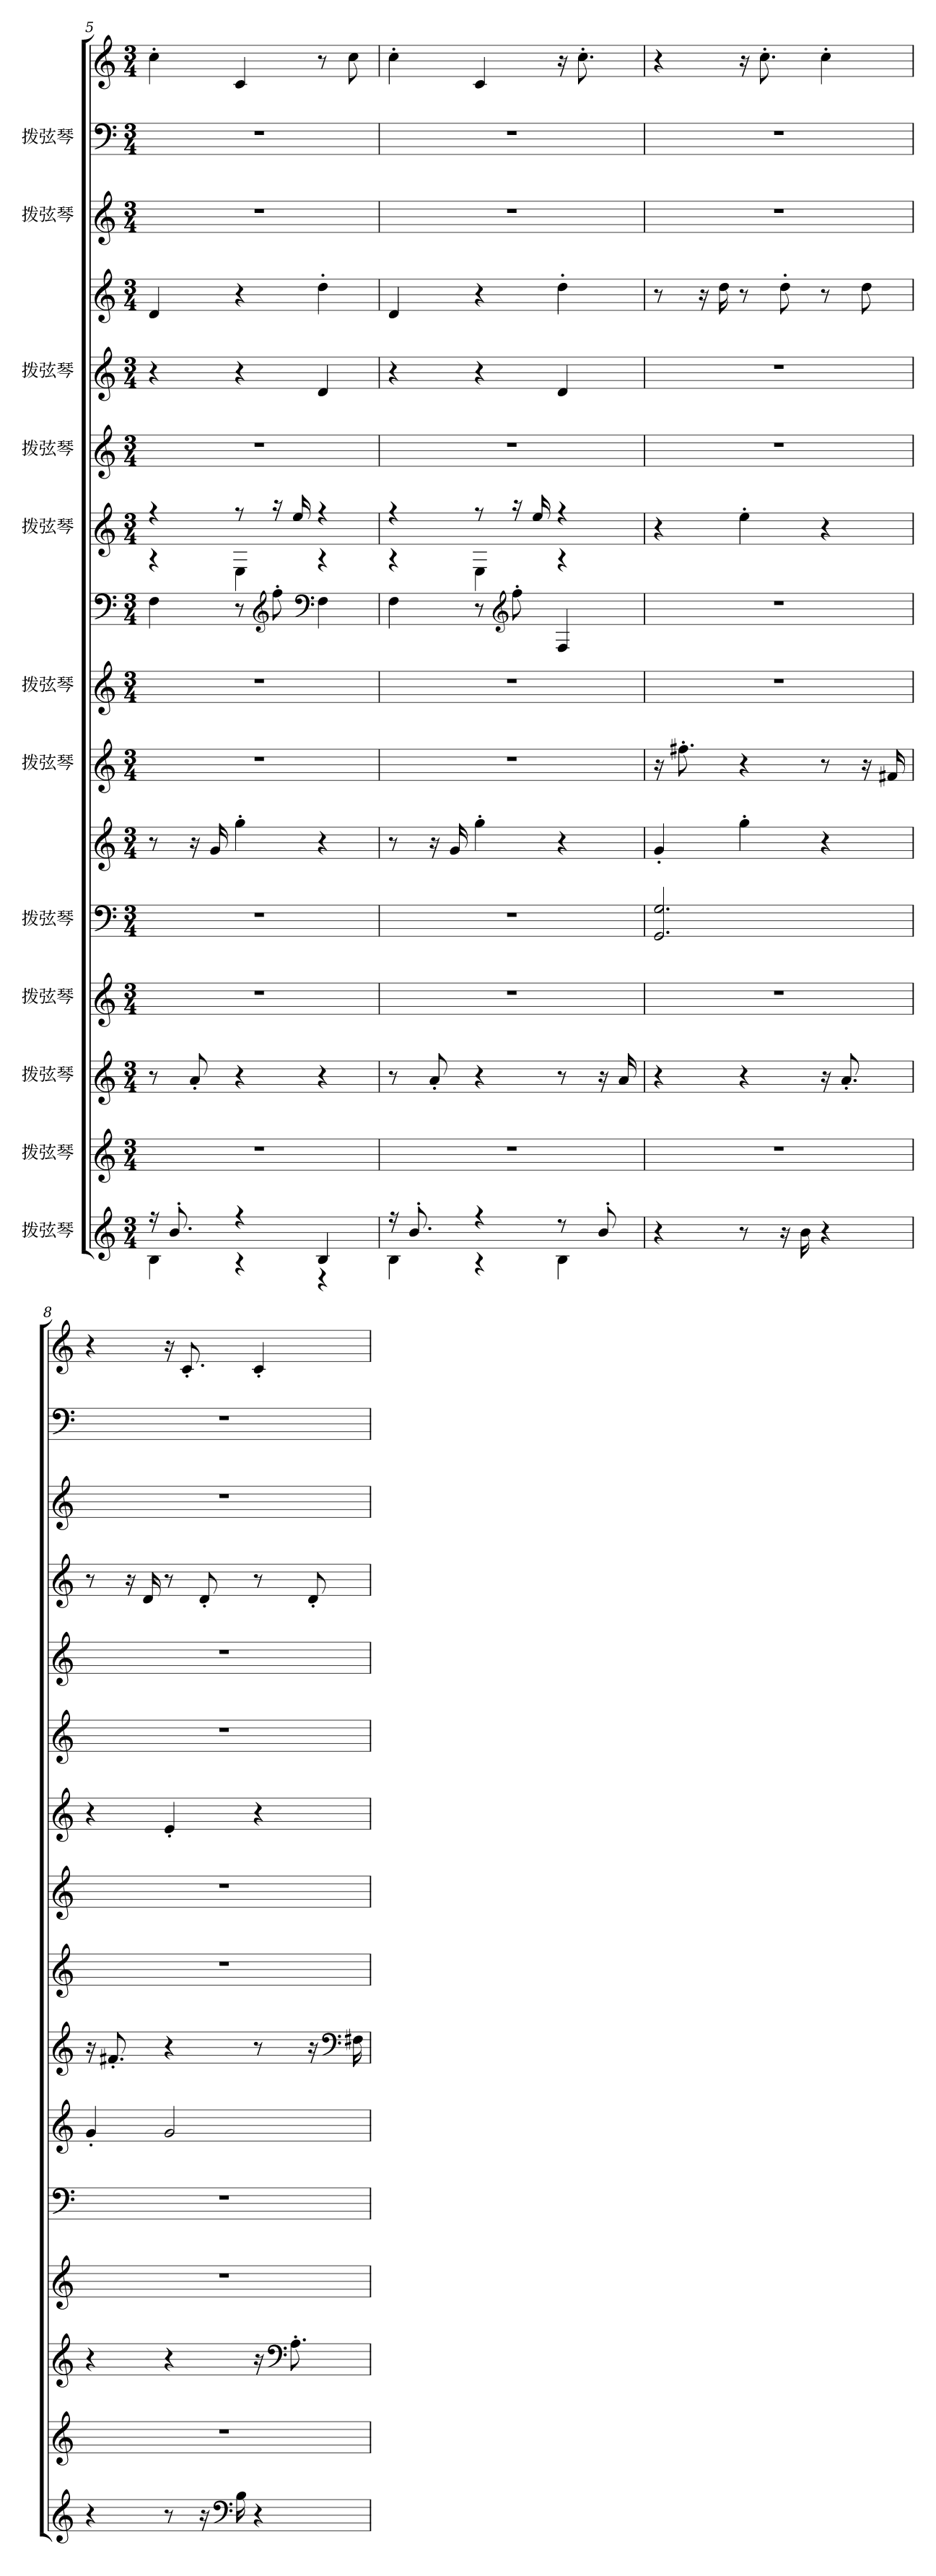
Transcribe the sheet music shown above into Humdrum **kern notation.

**kern	**kern	**kern	**kern	**kern	**kern	**kern	**kern	**kern	**kern	**kern	**kern	**kern	**kern	**kern	**kern
*part12	*part11	*part10	*part9	*part8	*part8	*part7	*part6	*part6	*part5	*part4	*part3	*part3	*part2	*part1	*part1
*staff16	*staff15	*staff14	*staff13	*staff12	*staff11	*staff10	*staff9	*staff8	*staff7	*staff6	*staff5	*staff4	*staff3	*staff2	*staff1
*I"拨弦琴	*I"拨弦琴	*I"拨弦琴	*I"拨弦琴	*I"拨弦琴	*	*I"拨弦琴	*I"拨弦琴	*	*I"拨弦琴	*I"拨弦琴	*I"拨弦琴	*	*I"拨弦琴	*I"拨弦琴	*
*clefG2	*clefG2	*clefG2	*clefG2	*clefF4	*clefG2	*clefG2	*clefG2	*clefF4	*clefG2	*clefG2	*clefG2	*clefG2	*clefG2	*clefF4	*clefG2
*k[]	*k[]	*k[]	*k[]	*k[]	*k[]	*k[]	*k[]	*k[]	*k[]	*k[]	*k[]	*k[]	*k[]	*k[]	*k[]
*M3/4	*M3/4	*M3/4	*M3/4	*M3/4	*M3/4	*M3/4	*M3/4	*M3/4	*M3/4	*M3/4	*M3/4	*M3/4	*M3/4	*M3/4	*M3/4
=5	=5	=5	=5	=5	=5	=5	=5	=5	=5	=5	=5	=5	=5	=5	=5
*^	*	*	*	*	*	*	*	*	*^	*	*	*	*	*	*
16r	4B\	2.r	8r	2.r	2.r	8r	2.r	2.r	4F\	4r	4r	2.r	4r	4d/	2.r	2.r	4cc'\
8.b'/	.	.	.	.	.	.	.	.	.	.	.	.	.	.	.	.	.
.	.	.	8a'/	.	.	16r	.	.	.	.	.	.	.	.	.	.	.
.	.	.	.	.	.	16g/	.	.	.	.	.	.	.	.	.	.	.
4r	4r	.	4r	.	.	4gg'\	.	.	8r	8r	4E\	.	4r	4r	.	.	4c/
*	*	*	*	*	*	*	*	*	*clefG2	*	*	*	*	*	*	*	*
.	.	.	.	.	.	.	.	.	8ff'\	16r	.	.	.	.	.	.	.
.	.	.	.	.	.	.	.	.	.	16ee/	.	.	.	.	.	.	.
*	*	*	*	*	*	*	*	*	*clefF4	*	*	*	*	*	*	*	*
4B/	4r	.	4r	.	.	4r	.	.	4F\	4r	4r	.	4d/	4dd'\	.	.	8r
.	.	.	.	.	.	.	.	.	.	.	.	.	.	.	.	.	8cc\
=6	=6	=6	=6	=6	=6	=6	=6	=6	=6	=6	=6	=6	=6	=6	=6	=6	=6
16r	4B\	2.r	8r	2.r	2.r	8r	2.r	2.r	4F\	4r	4r	2.r	4r	4d/	2.r	2.r	4cc'\
8.b'/	.	.	.	.	.	.	.	.	.	.	.	.	.	.	.	.	.
.	.	.	8a'/	.	.	16r	.	.	.	.	.	.	.	.	.	.	.
.	.	.	.	.	.	16g/	.	.	.	.	.	.	.	.	.	.	.
4r	4r	.	4r	.	.	4gg'\	.	.	8r	8r	4E\	.	4r	4r	.	.	4c/
*	*	*	*	*	*	*	*	*	*clefG2	*	*	*	*	*	*	*	*
.	.	.	.	.	.	.	.	.	8ff'\	16r	.	.	.	.	.	.	.
.	.	.	.	.	.	.	.	.	.	16ee/	.	.	.	.	.	.	.
8r	4B\	.	8r	.	.	4r	.	.	4F/	4r	4r	.	4d/	4dd'\	.	.	16r
.	.	.	.	.	.	.	.	.	.	.	.	.	.	.	.	.	8.cc'\
8b'/	.	.	16r	.	.	.	.	.	.	.	.	.	.	.	.	.	.
.	.	.	16a/	.	.	.	.	.	.	.	.	.	.	.	.	.	.
*v	*v	*	*	*	*	*	*	*	*	*v	*v	*	*	*	*	*	*
!!LO:PB:g=z
=7	=7	=7	=7	=7	=7	=7	=7	=7	=7	=7	=7	=7	=7	=7	=7
4r	2.r	4r	2.r	2.GG/ 2.G/	4g'/	16r	2.r	2.r	4r	2.r	2.r	8r	2.r	2.r	4r
.	.	.	.	.	.	8.ff#X'\	.	.	.	.	.	.	.	.	.
.	.	.	.	.	.	.	.	.	.	.	.	16r	.	.	.
.	.	.	.	.	.	.	.	.	.	.	.	16dd\	.	.	.
8r	.	4r	.	.	4gg'\	4r	.	.	4ee'\	.	.	8r	.	.	16r
.	.	.	.	.	.	.	.	.	.	.	.	.	.	.	8.cc'\
16r	.	.	.	.	.	.	.	.	.	.	.	8dd'\	.	.	.
16b\	.	.	.	.	.	.	.	.	.	.	.	.	.	.	.
4r	.	16r	.	.	4r	8r	.	.	4r	.	.	8r	.	.	4cc'\
.	.	8.a'/	.	.	.	.	.	.	.	.	.	.	.	.	.
.	.	.	.	.	.	16r	.	.	.	.	.	8dd\	.	.	.
.	.	.	.	.	.	16f#X/	.	.	.	.	.	.	.	.	.
=8	=8	=8	=8	=8	=8	=8	=8	=8	=8	=8	=8	=8	=8	=8	=8
4r	2.r	4r	2.r	2.r	4g'/	16r	2.r	2.r	4r	2.r	2.r	8r	2.r	2.r	4r
.	.	.	.	.	.	8.f#X'/	.	.	.	.	.	.	.	.	.
.	.	.	.	.	.	.	.	.	.	.	.	16r	.	.	.
.	.	.	.	.	.	.	.	.	.	.	.	16d/	.	.	.
8r	.	4r	.	.	2g/	4r	.	.	4e'/	.	.	8r	.	.	16r
.	.	.	.	.	.	.	.	.	.	.	.	.	.	.	8.c'/
16r	.	.	.	.	.	.	.	.	.	.	.	8d'/	.	.	.
*clefF4	*	*	*	*	*	*	*	*	*	*	*	*	*	*	*
16B\	.	.	.	.	.	.	.	.	.	.	.	.	.	.	.
4r	.	16r	.	.	.	8r	.	.	4r	.	.	8r	.	.	4c'/
*	*	*clefF4	*	*	*	*	*	*	*	*	*	*	*	*	*
.	.	8.A'\	.	.	.	.	.	.	.	.	.	.	.	.	.
.	.	.	.	.	.	16r	.	.	.	.	.	8d'/	.	.	.
*	*	*	*	*	*	*clefF4	*	*	*	*	*	*	*	*	*
.	.	.	.	.	.	16F#X\	.	.	.	.	.	.	.	.	.
=	=	=	=	=	=	=	=	=	=	=	=	=	=	=	=
*-	*-	*-	*-	*-	*-	*-	*-	*-	*-	*-	*-	*-	*-	*-	*-
